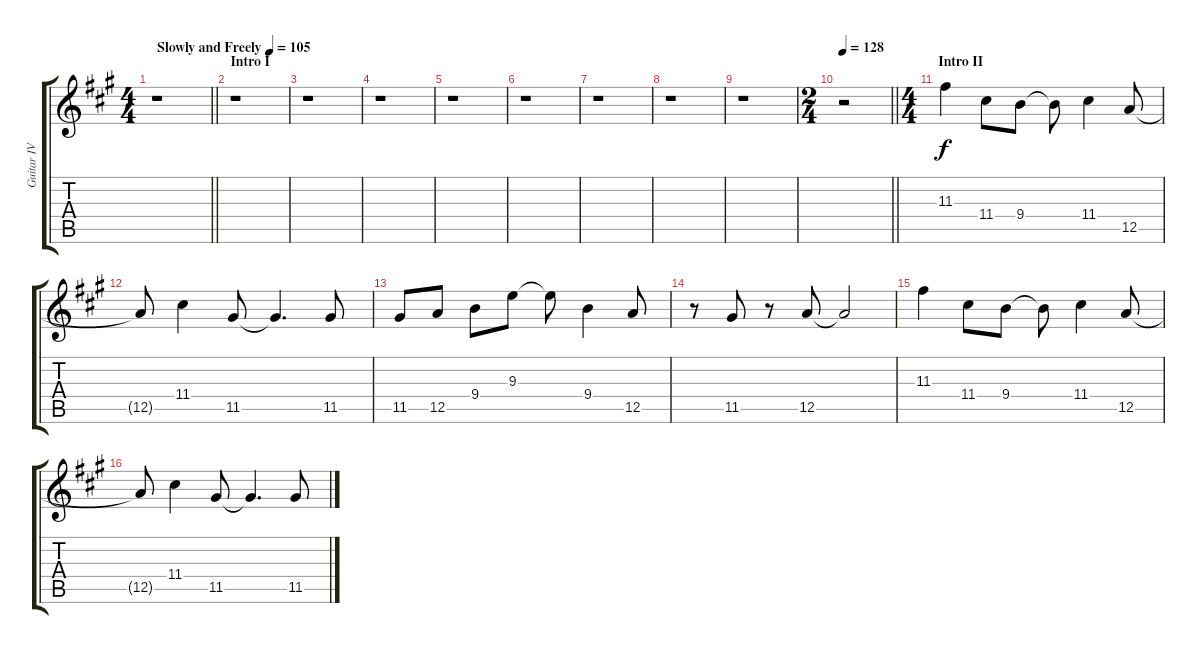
\track ("Guitar IV" "Guitar IV") {instrument overdrivenguitar}
\staff {score tabs}
\tuning (E4 B3 G3 D3 A2 E2) {hide}
\ts (4 4)
\tempo (105 "Slowly and Freely")
\clef g2
\barLineRight lightlight
\ks a
r.1{dy f instrument overdrivenguitar} |
\section ("" "Intro I")
r.1 |
r.1 |
r.1 |
r.1 |
r.1 |
r.1 |
r.1 |
r.1 |
\ts (2 4)
\tempo 128
\barLineRight lightlight
r.2 |
\ts (4 4)
\section ("" "Intro II")
11.3.4 11.4.8 9.4.8 9.4{t}.8 11.4.4 12.5.8 |
12.5{t}.8 11.4.4 11.5.8 11.5{t}.4{d} 11.5.8 |
11.5.8 12.5.8 9.4.8 9.3.8 9.3{t}.8 9.4.4 12.5.8 |
r.8 11.5.8 r.8 12.5.8 12.5{t}.2 |
11.3.4 11.4.8 9.4.8 9.4{t}.8 11.4.4 12.5.8 |
12.5{t}.8 11.4.4 11.5.8 11.5{t}.4{d} 11.5.8
